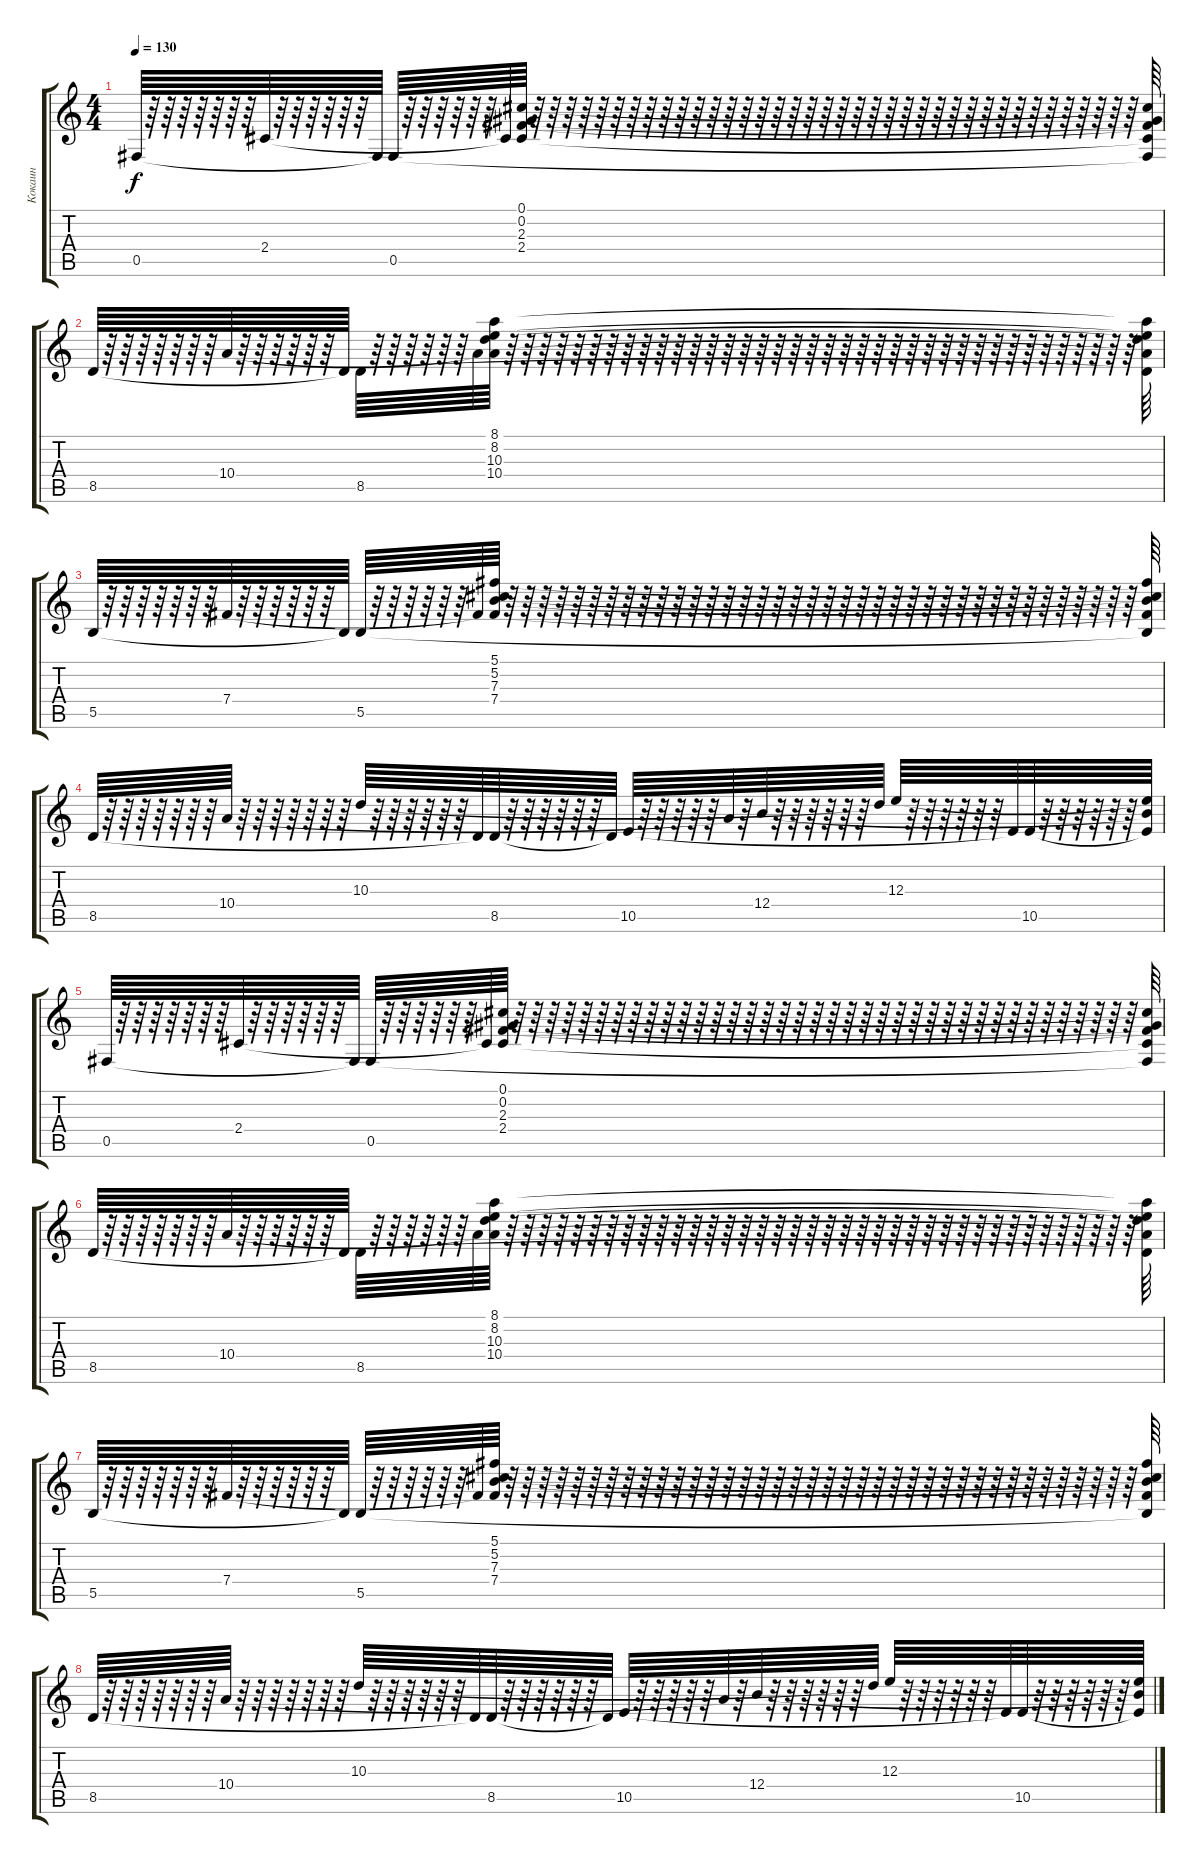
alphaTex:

\track ("Кокаин" "Кокаин") {instrument acousticguitarsteel}
\staff {score tabs}
\tuning (Db4 Ab3 E3 B2 Gb2 B1) {hide}
\ts (4 4)
\tempo 130
\clef g2
\ks c
0.5.64{dy f} r.64 r.64 r.64 r.64 r.64 r.64 r.64 2.4.64 r.64 r.64 r.64 r.64 r.64 r.64 0.5{t}.64 0.5.64 r.64 r.64 r.64 r.64 r.64 r.64 2.4{t}.64 (0.1 0.2 2.3 2.4).64 r.64 r.64 r.64 r.64 r.64 r.64 r.64 r.64 r.64 r.64 r.64 r.64 r.64 r.64 r.64 r.64 r.64 r.64 r.64 r.64 r.64 r.64 r.64 r.64 r.64 r.64 r.64 r.64 r.64 r.64 r.64 r.64 r.64 r.64 r.64 r.64 r.64 r.64 (0.1{t} 0.2{t} 2.3{t} 2.4{t} 0.5{t}).64 |
8.5.64 r.64 r.64 r.64 r.64 r.64 r.64 r.64 10.4.64 r.64 r.64 r.64 r.64 r.64 r.64 8.5{t}.64 8.5.64 r.64 r.64 r.64 r.64 r.64 r.64 10.4{t}.64 (8.1 8.2 10.3 10.4).64 r.64 r.64 r.64 r.64 r.64 r.64 r.64 r.64 r.64 r.64 r.64 r.64 r.64 r.64 r.64 r.64 r.64 r.64 r.64 r.64 r.64 r.64 r.64 r.64 r.64 r.64 r.64 r.64 r.64 r.64 r.64 r.64 r.64 r.64 r.64 r.64 r.64 r.64 (8.1{t} 8.2{t} 10.3{t} 10.4{t} 8.5{t}).64 |
5.5.64 r.64 r.64 r.64 r.64 r.64 r.64 r.64 7.4.64 r.64 r.64 r.64 r.64 r.64 r.64 5.5{t}.64 5.5.64 r.64 r.64 r.64 r.64 r.64 r.64 7.4{t}.64 (5.1 5.2 7.3 7.4).64 r.64 r.64 r.64 r.64 r.64 r.64 r.64 r.64 r.64 r.64 r.64 r.64 r.64 r.64 r.64 r.64 r.64 r.64 r.64 r.64 r.64 r.64 r.64 r.64 r.64 r.64 r.64 r.64 r.64 r.64 r.64 r.64 r.64 r.64 r.64 r.64 r.64 r.64 (5.1{t} 5.2{t} 7.3{t} 7.4{t} 5.5{t}).64 |
8.5.64 r.64 r.64 r.64 r.64 r.64 r.64 r.64 10.4.64 r.64 r.64 r.64 r.64 r.64 r.64 r.64 10.3.64 r.64 r.64 r.64 r.64 r.64 r.64 8.5{t}.64 8.5.64 r.64 r.64 r.64 r.64 r.64 r.64 8.5{t}.64 10.5.64 r.64 r.64 r.64 r.64 r.64 10.4{t}.64 r.64 12.4.64 r.64 r.64 r.64 r.64 r.64 r.64 10.3{t}.64 12.3.64 r.64 r.64 r.64 r.64 r.64 r.64 10.5{t}.64 10.5.64 r.64 r.64 r.64 r.64 r.64 r.64 (12.3{t} 12.4{t} 10.5{t}).64 |
0.5.64 r.64 r.64 r.64 r.64 r.64 r.64 r.64 2.4.64 r.64 r.64 r.64 r.64 r.64 r.64 0.5{t}.64 0.5.64 r.64 r.64 r.64 r.64 r.64 r.64 2.4{t}.64 (0.1 0.2 2.3 2.4).64 r.64 r.64 r.64 r.64 r.64 r.64 r.64 r.64 r.64 r.64 r.64 r.64 r.64 r.64 r.64 r.64 r.64 r.64 r.64 r.64 r.64 r.64 r.64 r.64 r.64 r.64 r.64 r.64 r.64 r.64 r.64 r.64 r.64 r.64 r.64 r.64 r.64 r.64 (0.1{t} 0.2{t} 2.3{t} 2.4{t} 0.5{t}).64 |
8.5.64 r.64 r.64 r.64 r.64 r.64 r.64 r.64 10.4.64 r.64 r.64 r.64 r.64 r.64 r.64 8.5{t}.64 8.5.64 r.64 r.64 r.64 r.64 r.64 r.64 10.4{t}.64 (8.1 8.2 10.3 10.4).64 r.64 r.64 r.64 r.64 r.64 r.64 r.64 r.64 r.64 r.64 r.64 r.64 r.64 r.64 r.64 r.64 r.64 r.64 r.64 r.64 r.64 r.64 r.64 r.64 r.64 r.64 r.64 r.64 r.64 r.64 r.64 r.64 r.64 r.64 r.64 r.64 r.64 r.64 (8.1{t} 8.2{t} 10.3{t} 10.4{t} 8.5{t}).64 |
5.5.64 r.64 r.64 r.64 r.64 r.64 r.64 r.64 7.4.64 r.64 r.64 r.64 r.64 r.64 r.64 5.5{t}.64 5.5.64 r.64 r.64 r.64 r.64 r.64 r.64 7.4{t}.64 (5.1 5.2 7.3 7.4).64 r.64 r.64 r.64 r.64 r.64 r.64 r.64 r.64 r.64 r.64 r.64 r.64 r.64 r.64 r.64 r.64 r.64 r.64 r.64 r.64 r.64 r.64 r.64 r.64 r.64 r.64 r.64 r.64 r.64 r.64 r.64 r.64 r.64 r.64 r.64 r.64 r.64 r.64 (5.1{t} 5.2{t} 7.3{t} 7.4{t} 5.5{t}).64 |
8.5.64 r.64 r.64 r.64 r.64 r.64 r.64 r.64 10.4.64 r.64 r.64 r.64 r.64 r.64 r.64 r.64 10.3.64 r.64 r.64 r.64 r.64 r.64 r.64 8.5{t}.64 8.5.64 r.64 r.64 r.64 r.64 r.64 r.64 8.5{t}.64 10.5.64 r.64 r.64 r.64 r.64 r.64 10.4{t}.64 r.64 12.4.64 r.64 r.64 r.64 r.64 r.64 r.64 10.3{t}.64 12.3.64 r.64 r.64 r.64 r.64 r.64 r.64 10.5{t}.64 10.5.64 r.64 r.64 r.64 r.64 r.64 r.64 (12.3{t} 12.4{t} 10.5{t}).64
